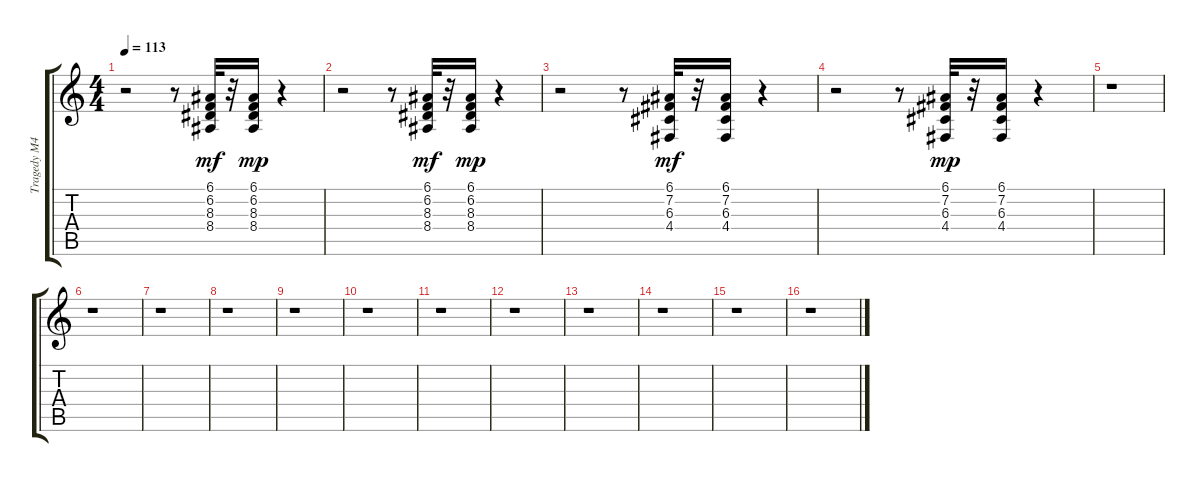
\track ("Tragedy M4" "Tragedy M4") {instrument synthvoice}
\staff {score tabs}
\tuning (E4 B3 G3 D3 A2 E2) {hide}
\ts (4 4)
\tempo 113
\clef g2
\ks c
r.2{dy mf} r.8 (6.1 6.2 8.3 8.4).32 r.32 (6.1 6.2 8.3 8.4).16{dy mp} r.4 |
r.2 r.8 (6.1 6.2 8.3 8.4).32{dy mf} r.32 (6.1 6.2 8.3 8.4).16{dy mp} r.4 |
r.2 r.8 (6.1 7.2 6.3 4.4).32{dy mf} r.32 (6.1 7.2 6.3 4.4).16 r.4 |
r.2 r.8 (6.1 7.2 6.3 4.4).32{dy mp} r.32 (6.1 7.2 6.3 4.4).16 r.4 |
r.1 |
r.1 |
r.1 |
r.1 |
r.1 |
r.1 |
r.1 |
r.1 |
r.1 |
r.1 |
r.1 |
r.1
